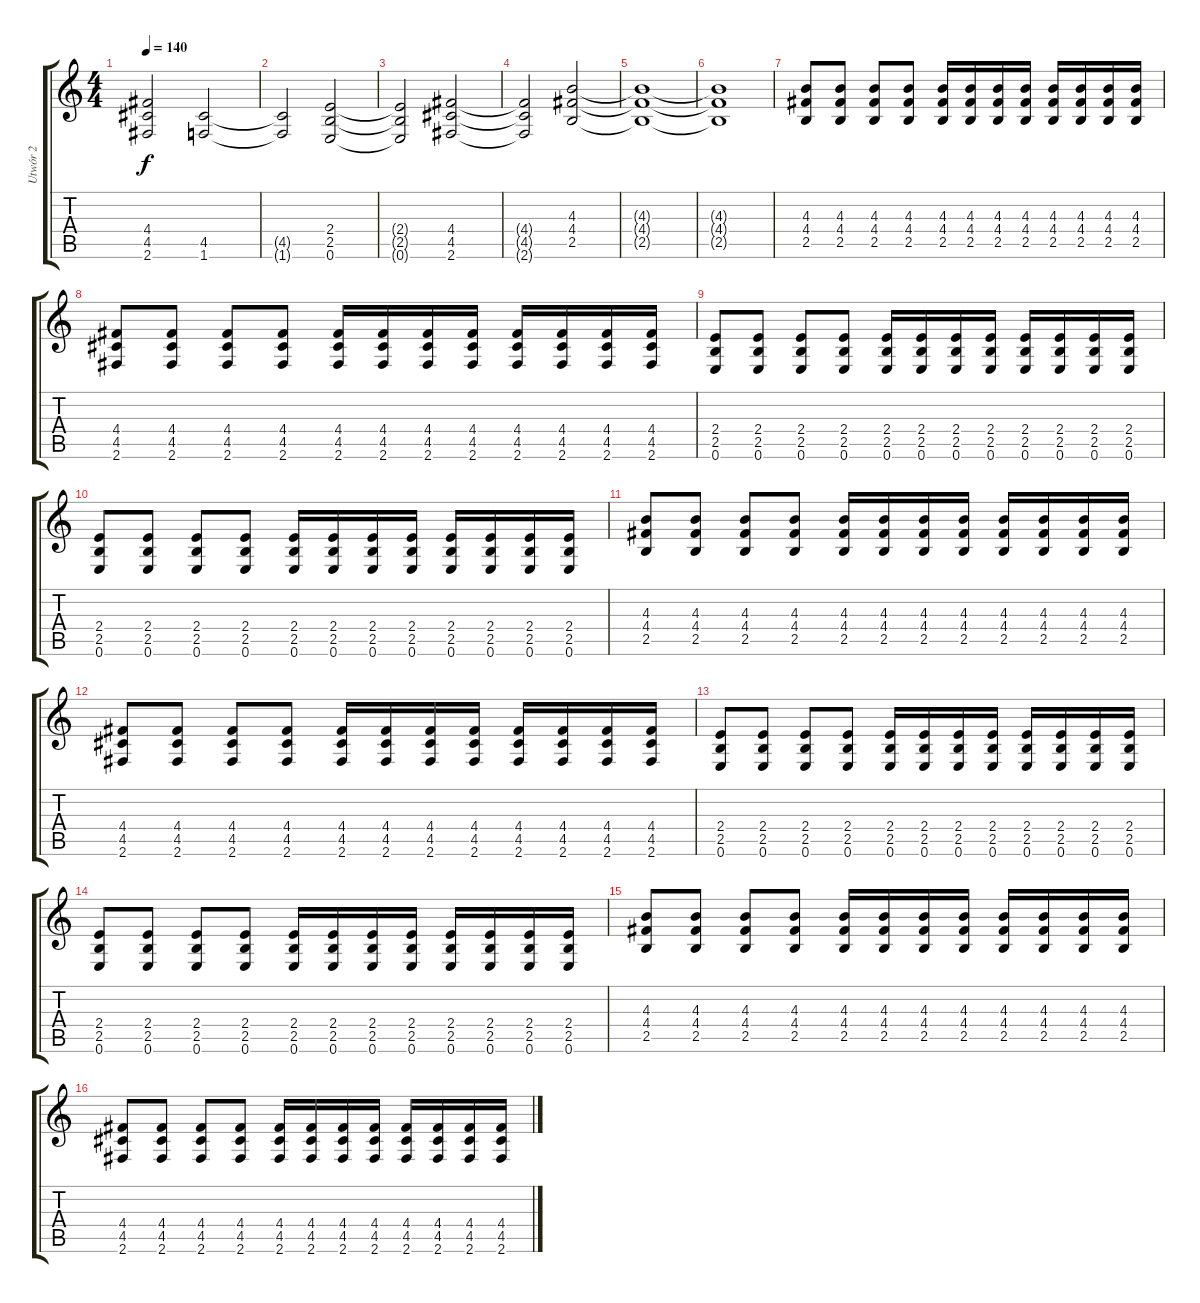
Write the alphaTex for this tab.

\track ("Utwór 2" "Utwór 2") {instrument acousticguitarnylon}
\staff {score tabs}
\tuning (E4 B3 G3 D3 A2 E2) {hide}
\ts (4 4)
\tempo 140
\clef g2
\ks c
(4.4{t} 4.5{t} 2.6{t}).2{dy f} (4.5 1.6).2 |
(4.5{t} 1.6{t}).2 (2.4 2.5 0.6).2 |
(2.4{t} 2.5{t} 0.6{t}).2 (4.4 4.5 2.6).2 |
(4.4{t} 4.5{t} 2.6{t}).2 (4.3 4.4 2.5).2 |
(4.3{t} 4.4{t} 2.5{t}).1 |
(4.3{t} 4.4{t} 2.5{t}).1 |
(4.3 4.4 2.5).8{instrument distortionguitar} (4.3 4.4 2.5).8 (4.3 4.4 2.5).8 (4.3 4.4 2.5).8 (4.3 4.4 2.5).16 (4.3 4.4 2.5).16 (4.3 4.4 2.5).16 (4.3 4.4 2.5).16 (4.3 4.4 2.5).16 (4.3 4.4 2.5).16 (4.3 4.4 2.5).16 (4.3 4.4 2.5).16 |
(4.4 4.5 2.6).8 (4.4 4.5 2.6).8 (4.4 4.5 2.6).8 (4.4 4.5 2.6).8 (4.4 4.5 2.6).16 (4.4 4.5 2.6).16 (4.4 4.5 2.6).16 (4.4 4.5 2.6).16 (4.4 4.5 2.6).16 (4.4 4.5 2.6).16 (4.4 4.5 2.6).16 (4.4 4.5 2.6).16 |
(2.4 2.5 0.6).8 (2.4 2.5 0.6).8 (2.4 2.5 0.6).8 (2.4 2.5 0.6).8 (2.4 2.5 0.6).16 (2.4 2.5 0.6).16 (2.4 2.5 0.6).16 (2.4 2.5 0.6).16 (2.4 2.5 0.6).16 (2.4 2.5 0.6).16 (2.4 2.5 0.6).16 (2.4 2.5 0.6).16 |
(2.4 2.5 0.6).8 (2.4 2.5 0.6).8 (2.4 2.5 0.6).8 (2.4 2.5 0.6).8 (2.4 2.5 0.6).16 (2.4 2.5 0.6).16 (2.4 2.5 0.6).16 (2.4 2.5 0.6).16 (2.4 2.5 0.6).16 (2.4 2.5 0.6).16 (2.4 2.5 0.6).16 (2.4 2.5 0.6).16 |
(4.3 4.4 2.5).8{instrument distortionguitar} (4.3 4.4 2.5).8 (4.3 4.4 2.5).8 (4.3 4.4 2.5).8 (4.3 4.4 2.5).16 (4.3 4.4 2.5).16 (4.3 4.4 2.5).16 (4.3 4.4 2.5).16 (4.3 4.4 2.5).16 (4.3 4.4 2.5).16 (4.3 4.4 2.5).16 (4.3 4.4 2.5).16 |
(4.4 4.5 2.6).8 (4.4 4.5 2.6).8 (4.4 4.5 2.6).8 (4.4 4.5 2.6).8 (4.4 4.5 2.6).16 (4.4 4.5 2.6).16 (4.4 4.5 2.6).16 (4.4 4.5 2.6).16 (4.4 4.5 2.6).16 (4.4 4.5 2.6).16 (4.4 4.5 2.6).16 (4.4 4.5 2.6).16 |
(2.4 2.5 0.6).8 (2.4 2.5 0.6).8 (2.4 2.5 0.6).8 (2.4 2.5 0.6).8 (2.4 2.5 0.6).16 (2.4 2.5 0.6).16 (2.4 2.5 0.6).16 (2.4 2.5 0.6).16 (2.4 2.5 0.6).16 (2.4 2.5 0.6).16 (2.4 2.5 0.6).16 (2.4 2.5 0.6).16 |
(2.4 2.5 0.6).8 (2.4 2.5 0.6).8 (2.4 2.5 0.6).8 (2.4 2.5 0.6).8 (2.4 2.5 0.6).16 (2.4 2.5 0.6).16 (2.4 2.5 0.6).16 (2.4 2.5 0.6).16 (2.4 2.5 0.6).16 (2.4 2.5 0.6).16 (2.4 2.5 0.6).16 (2.4 2.5 0.6).16 |
(4.3 4.4 2.5).8{instrument distortionguitar} (4.3 4.4 2.5).8 (4.3 4.4 2.5).8 (4.3 4.4 2.5).8 (4.3 4.4 2.5).16 (4.3 4.4 2.5).16 (4.3 4.4 2.5).16 (4.3 4.4 2.5).16 (4.3 4.4 2.5).16 (4.3 4.4 2.5).16 (4.3 4.4 2.5).16 (4.3 4.4 2.5).16 |
(4.4 4.5 2.6).8 (4.4 4.5 2.6).8 (4.4 4.5 2.6).8 (4.4 4.5 2.6).8 (4.4 4.5 2.6).16 (4.4 4.5 2.6).16 (4.4 4.5 2.6).16 (4.4 4.5 2.6).16 (4.4 4.5 2.6).16 (4.4 4.5 2.6).16 (4.4 4.5 2.6).16 (4.4 4.5 2.6).16
